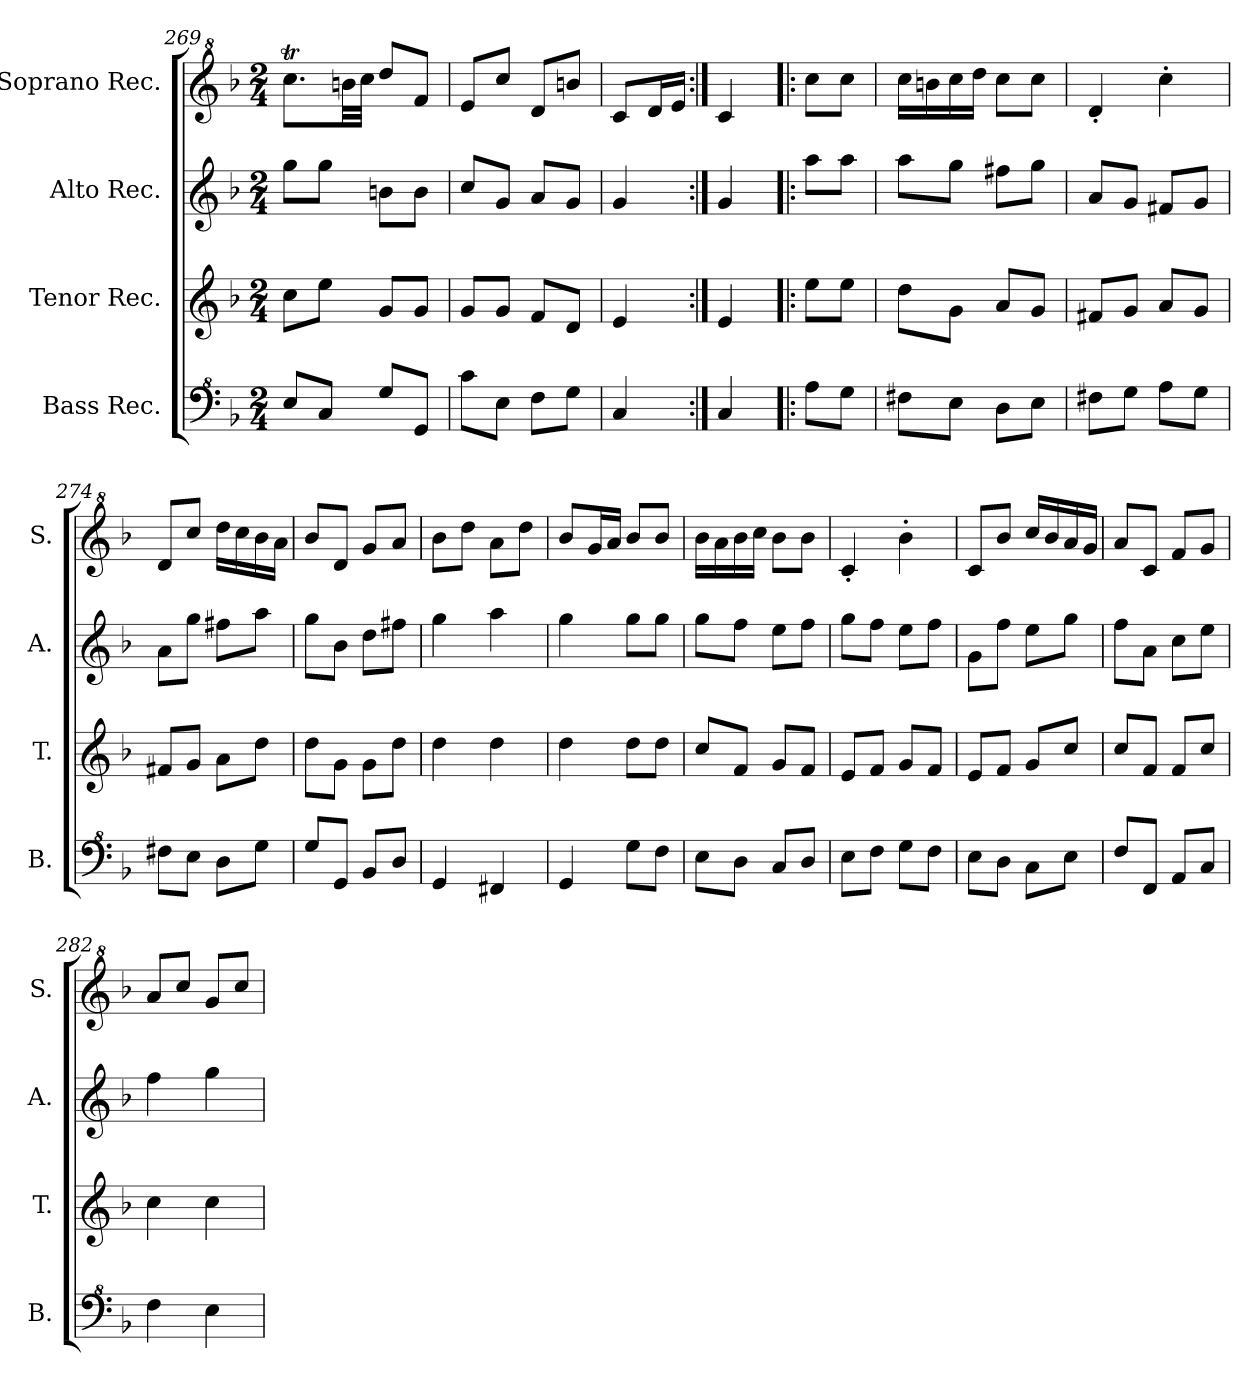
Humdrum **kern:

**kern	**kern	**kern	**kern
*part4	*part3	*part2	*part1
*staff4	*staff3	*staff2	*staff1
*I"Bass Rec.	*I"Tenor Rec.	*I"Alto Rec.	*I"Soprano Rec.
*I'B.	*I'T.	*I'A.	*I'S.
*clefF^4	*clefG2	*clefG2	*clefG^2
*k[b-]	*k[b-]	*k[b-]	*k[b-]
*M2/4	*M2/4	*M2/4	*M2/4
=269	=269	=269	=269
8e/L	8cc\L	8gg\L	8.cccT\L
8c/J	8ee\J	8gg\J	.
.	.	.	32bbn\LL
.	.	.	32ccc\JJJ
8g/L	8g/L	8bn\L	8ddd/L
8G/J	8g/J	8b\J	8ff/J
=270	=270	=270	=270
8cc\L	8g/L	8cc/L	8ee/L
8e\J	8g/J	8g/J	8ccc/J
8f\L	8f/L	8a/L	8dd/L
8g\J	8d/J	8g/J	8bbn/J
=271	=271	=271	=271
4c/	4e/	4g/	8cc/L
.	.	.	16dd/L
.	.	.	16ee/JJ
!!LO:PB:g=z
=271X5:|!	=271X5:|!	=271X5:|!	=271X5:|!
4c/	4e/	4g/	4cc/
=271X6!|:	=271X6!|:	=271X6!|:	=271X6!|:
8a\L	8ee\L	8aa\L	8ccc\L
8g\J	8ee\J	8aa\J	8ccc\J
=272	=272	=272	=272
8f#X\L	8dd\L	8aa\L	16ccc\LL
.	.	.	16bbn\
8e\J	8g\J	8gg\J	16ccc\
.	.	.	16ddd\JJ
8d\L	8a/L	8ff#X\L	8ccc\L
8e\J	8g/J	8gg\J	8ccc\J
=273	=273	=273	=273
8f#X\L	8f#X/L	8a/L	4dd'/
8g\J	8g/J	8g/J	.
8a\L	8a/L	8f#X/L	4ccc'\
8g\J	8g/J	8g/J	.
=274	=274	=274	=274
8f#X\L	8f#X/L	8a\L	8dd/L
8e\J	8g/J	8gg\J	8ccc/J
8d\L	8a\L	8ff#X\L	16ddd\LL
.	.	.	16ccc\
8g\J	8dd\J	8aa\J	16bb-\
.	.	.	16aa\JJ
=275	=275	=275	=275
8g/L	8dd\L	8gg\L	8bb-/L
8G/J	8g\J	8b-\J	8dd/J
8B-/L	8g\L	8dd\L	8gg/L
8d/J	8dd\J	8ff#X\J	8aa/J
=276	=276	=276	=276
4G/	4dd\	4gg\	8bb-\L
.	.	.	8ddd\J
4F#X/	4dd\	4aa\	8aa\L
.	.	.	8ddd\J
=277	=277	=277	=277
4G/	4dd\	4gg\	8bb-/L
.	.	.	16gg/L
.	.	.	16aa/JJ
8g\L	8dd\L	8gg\L	8bb-/L
8f\J	8dd\J	8gg\J	8bb-/J
=278	=278	=278	=278
8e\L	8cc/L	8gg\L	16bb-\LL
.	.	.	16aa\
8d\J	8f/J	8ff\J	16bb-\
.	.	.	16ccc\JJ
8c/L	8g/L	8ee\L	8bb-\L
8d/J	8f/J	8ff\J	8bb-\J
=279	=279	=279	=279
8e\L	8e/L	8gg\L	4cc'/
8f\J	8f/J	8ff\J	.
8g\L	8g/L	8ee\L	4bb-'\
8f\J	8f/J	8ff\J	.
=280	=280	=280	=280
8e\L	8e/L	8g\L	8cc/L
8d\J	8f/J	8ff\J	8bb-/J
8c\L	8g/L	8ee\L	16ccc/LL
.	.	.	16bb-/
8e\J	8cc/J	8gg\J	16aa/
.	.	.	16gg/JJ
!!LO:LB:g=z
=281	=281	=281	=281
8f/L	8cc/L	8ff\L	8aa/L
8F/J	8f/J	8a\J	8cc/J
8A/L	8f/L	8cc\L	8ff/L
8c/J	8cc/J	8ee\J	8gg/J
=282	=282	=282	=282
4f\	4cc\	4ff\	8aa/L
.	.	.	8ccc/J
4e\	4cc\	4gg\	8gg/L
.	.	.	8ccc/J
=	=	=	=
*-	*-	*-	*-
